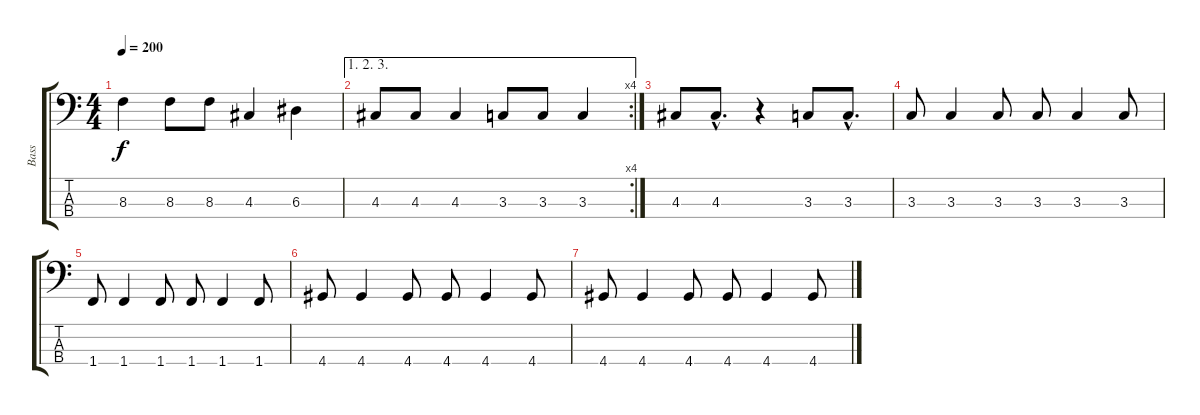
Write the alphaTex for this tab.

\track ("Bass" "Bass") {instrument electricbassfinger}
\staff {score tabs}
\tuning (G2 D2 A1 E1) {hide}
\ts (4 4)
\tempo 200
\clef f4
\ks c
8.3.4{dy f} 8.3.8 8.3.8 4.3.4 6.3.4 |
\ae (1 2 3)
\rc 4
4.3.8 4.3.8 4.3.4 3.3.8 3.3.8 3.3.4 |
4.3.8 4.3{hac}.8{d} r.4 3.3.8 3.3{hac}.8{d} |
3.3.8 3.3.4 3.3.8 3.3.8 3.3.4 3.3.8 |
1.4.8 1.4.4 1.4.8 1.4.8 1.4.4 1.4.8 |
4.4.8 4.4.4 4.4.8 4.4.8 4.4.4 4.4.8 |
4.4.8 4.4.4 4.4.8 4.4.8 4.4.4 4.4.8
